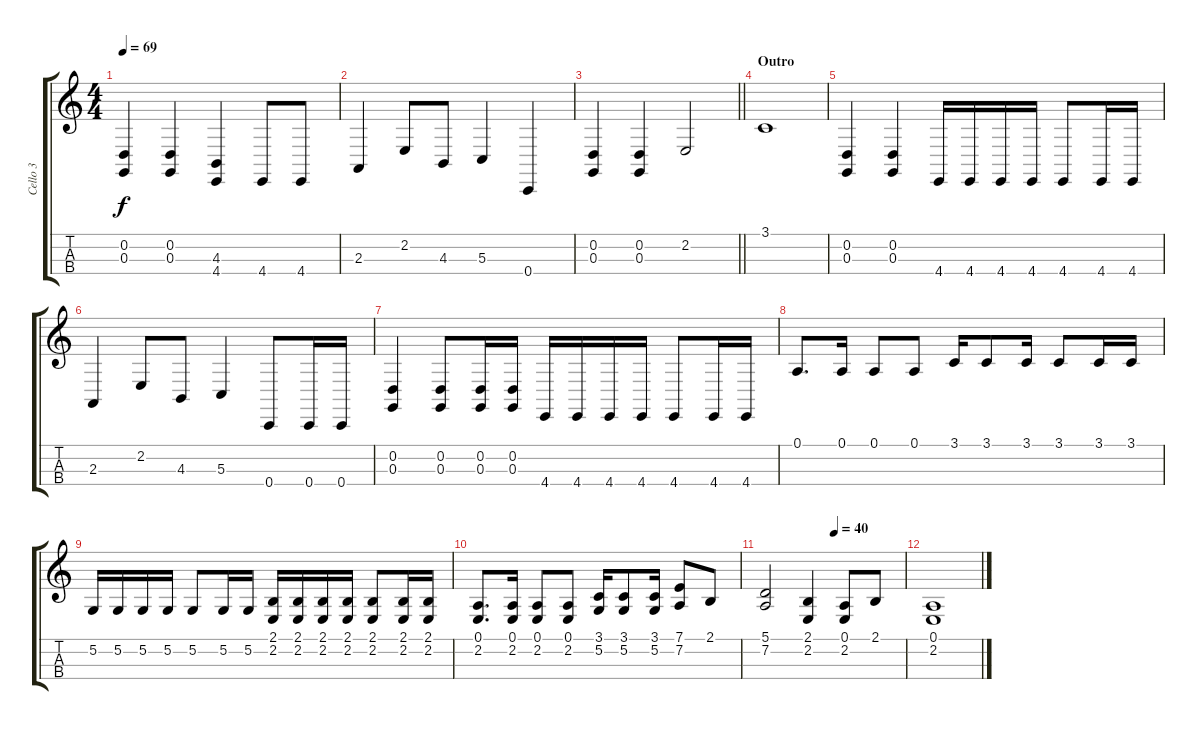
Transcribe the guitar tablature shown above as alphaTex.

\track ("Cello 3" "Cello 3") {instrument cello}
\staff {score tabs}
\tuning (A3 D3 G2 C2) {hide}
\ts (4 4)
\tempo 69
\clef g2
\ks c
(0.2 0.3).4{dy f} (0.2 0.3).4 (4.3 4.4).4 4.4.8 4.4.8 |
2.3.4 2.2.8 4.3.8 5.3.4 0.4.4 |
\barLineRight lightlight
(0.2 0.3).4 (0.2 0.3).4 2.2.2 |
\section ("" "Outro")
3.1.1 |
(0.2 0.3).4 (0.2 0.3).4 4.4.16 4.4.16 4.4.16 4.4.16 4.4.8 4.4.16 4.4.16 |
2.3.4 2.2.8 4.3.8 5.3.4 0.4.8 0.4.16 0.4.16 |
(0.2 0.3).4 (0.2 0.3).8 (0.2 0.3).16 (0.2 0.3).16 4.4.16 4.4.16 4.4.16 4.4.16 4.4.8 4.4.16 4.4.16 |
0.1.8{d} 0.1.16 0.1.8 0.1.8 3.1.16 3.1.8 3.1.16 3.1.8 3.1.16 3.1.16 |
5.2.16 5.2.16 5.2.16 5.2.16 5.2.8 5.2.16 5.2.16 (2.1 2.2).16 (2.1 2.2).16 (2.1 2.2).16 (2.1 2.2).16 (2.1 2.2).8 (2.1 2.2).16 (2.1 2.2).16 |
(0.1 2.2).8{d} (0.1 2.2).16 (0.1 2.2).8 (0.1 2.2).8 (3.1 5.2).16 (3.1 5.2).8 (3.1 5.2).16 (7.1 7.2).8 2.1.8 |
\tempo (40 0.5)
(5.1 7.2).2 (2.1 2.2).4 (0.1 2.2).8 2.1.8 |
(0.1 2.2).1
